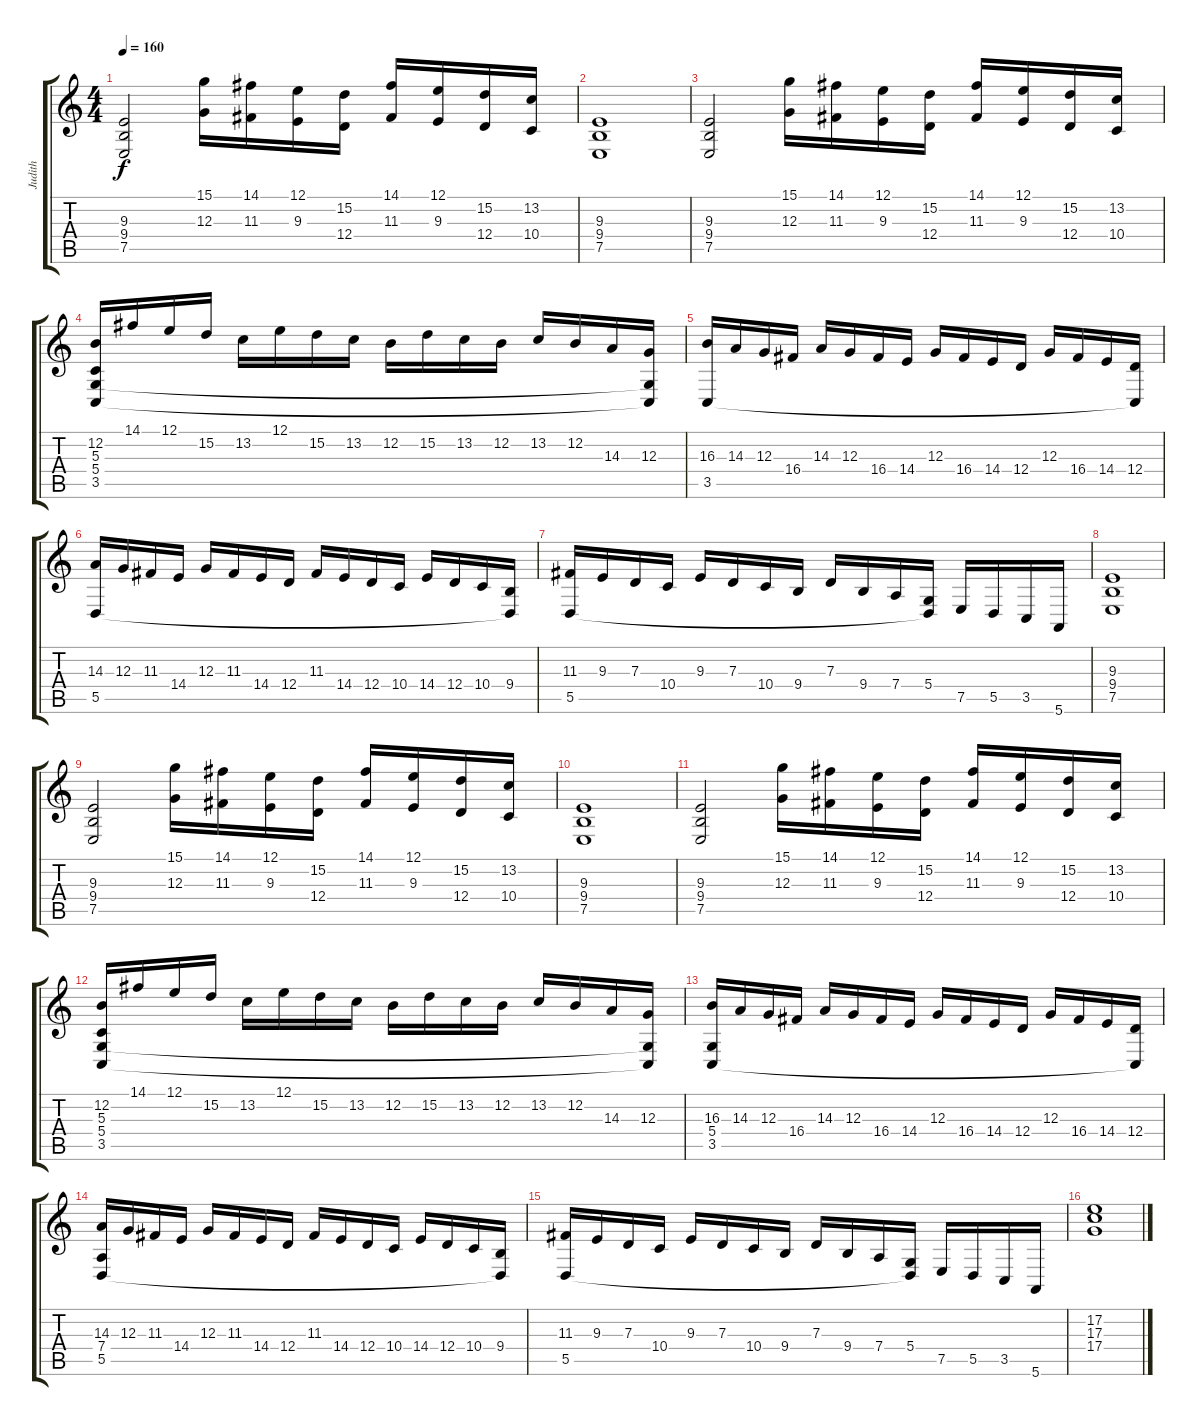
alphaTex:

\track ("Judith" "Judith") {instrument stringensemble1}
\staff {score tabs}
\tuning (E4 B3 G3 D3 A2 E2) {hide}
\ts (4 4)
\tempo 160
\clef g2
\ks c
(9.3 9.4 7.5).2{dy f} (15.1 12.3).16 (14.1 11.3).16 (12.1 9.3).16 (15.2 12.4).16 (14.1 11.3).16 (12.1 9.3).16 (15.2 12.4).16 (13.2 10.4).16 |
(9.3 9.4 7.5).1 |
(9.3 9.4 7.5).2 (15.1 12.3).16 (14.1 11.3).16 (12.1 9.3).16 (15.2 12.4).16 (14.1 11.3).16 (12.1 9.3).16 (15.2 12.4).16 (13.2 10.4).16 |
(12.2 5.3 5.4 3.5).16 14.1.16 12.1.16 15.2.16 13.2.16 12.1.16 15.2.16 13.2.16 12.2.16 15.2.16 13.2.16 12.2.16 13.2.16 12.2.16 14.3.16 (12.3 5.4{t} 3.5{t}).16 |
(16.3 3.5).16 14.3.16 12.3.16 16.4.16 14.3.16 12.3.16 16.4.16 14.4.16 12.3.16 16.4.16 14.4.16 12.4.16 12.3.16 16.4.16 14.4.16 (12.4 3.5{t}).16 |
(14.3 5.5).16 12.3.16 11.3.16 14.4.16 12.3.16 11.3.16 14.4.16 12.4.16 11.3.16 14.4.16 12.4.16 10.4.16 14.4.16 12.4.16 10.4.16 (9.4 5.5{t}).16 |
(11.3 5.5).16 9.3.16 7.3.16 10.4.16 9.3.16 7.3.16 10.4.16 9.4.16 7.3.16 9.4.16 7.4.16 (5.4 5.5{t}).16 7.5.16 5.5.16 3.5.16 5.6.16 |
(9.3 9.4 7.5).1 |
(9.3 9.4 7.5).2 (15.1 12.3).16 (14.1 11.3).16 (12.1 9.3).16 (15.2 12.4).16 (14.1 11.3).16 (12.1 9.3).16 (15.2 12.4).16 (13.2 10.4).16 |
(9.3 9.4 7.5).1 |
(9.3 9.4 7.5).2 (15.1 12.3).16 (14.1 11.3).16 (12.1 9.3).16 (15.2 12.4).16 (14.1 11.3).16 (12.1 9.3).16 (15.2 12.4).16 (13.2 10.4).16 |
(12.2 5.3 5.4 3.5).16 14.1.16 12.1.16 15.2.16 13.2.16 12.1.16 15.2.16 13.2.16 12.2.16 15.2.16 13.2.16 12.2.16 13.2.16 12.2.16 14.3.16 (12.3 5.4{t} 3.5{t}).16 |
(16.3 5.4 3.5).16 14.3.16 12.3.16 16.4.16 14.3.16 12.3.16 16.4.16 14.4.16 12.3.16 16.4.16 14.4.16 12.4.16 12.3.16 16.4.16 14.4.16 (12.4 3.5{t}).16 |
(14.3 7.4 5.5).16 12.3.16 11.3.16 14.4.16 12.3.16 11.3.16 14.4.16 12.4.16 11.3.16 14.4.16 12.4.16 10.4.16 14.4.16 12.4.16 10.4.16 (9.4 5.5{t}).16 |
(11.3 5.5).16 9.3.16 7.3.16 10.4.16 9.3.16 7.3.16 10.4.16 9.4.16 7.3.16 9.4.16 7.4.16 (5.4 5.5{t}).16 7.5.16 5.5.16 3.5.16 5.6.16 |
(17.2 17.3 17.4).1
